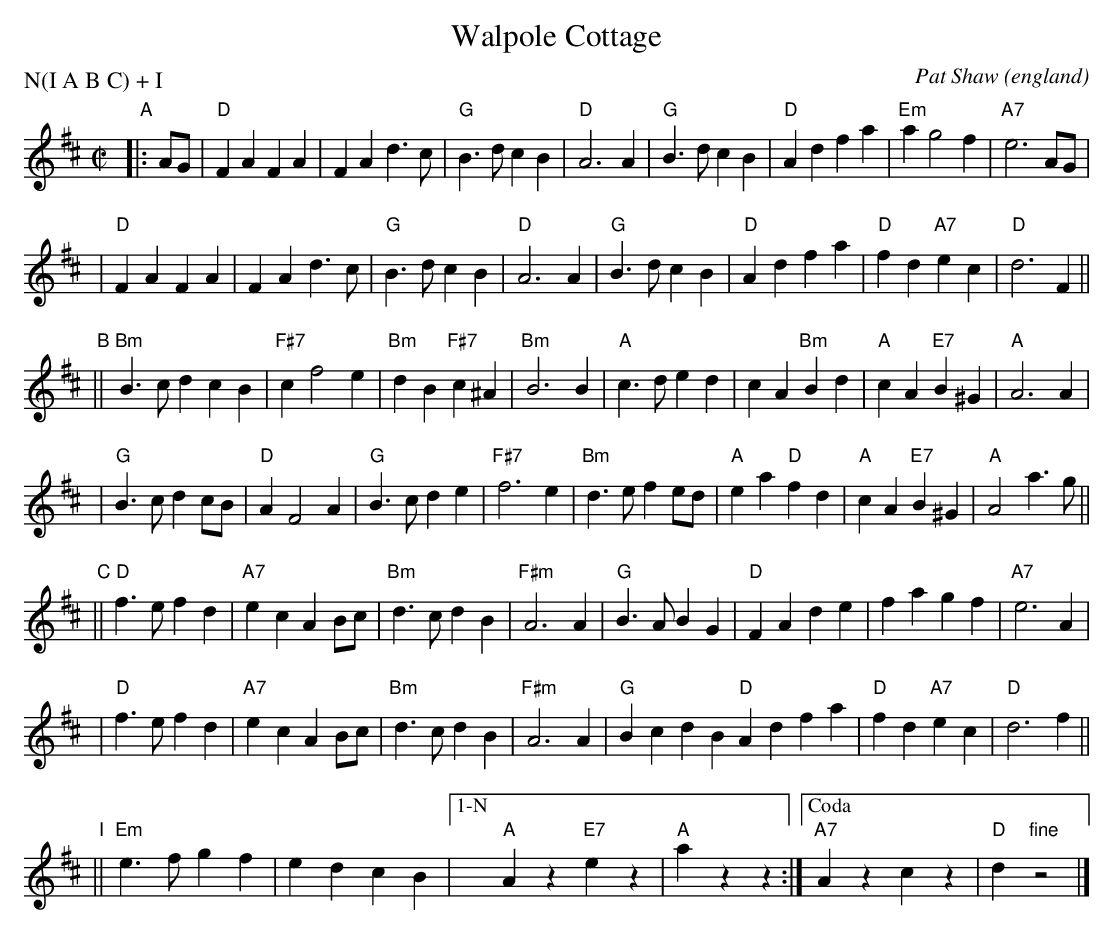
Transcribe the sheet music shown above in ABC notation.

X:1
T: Walpole Cottage
O:england
C: Pat Shaw
M: C|
L: 1/4
P: N(I A B C) + I
K: D
"A"\
|: A/G/ \
| "D"FAFA | FAd>c | "G"B>dcB | "D"A3A | "G"B>dcB | "D"Adfa | "Em"ag2f | "A7"e3A/G/ |
| "D"FAFA | FAd>c | "G"B>dcB | "D"A3A | "G"B>dcB | "D"Adfa | "D"fd"A7"ec | "D"d3F ||
"B"\
|| "Bm"B>cdcB | "F#7"cf2e | "Bm"dB"F#7"c^A | "Bm"B3B | "A"c>ded | cA"Bm"Bd | "A"cA"E7"B^G | "A"A3A |
| "G"B>cdc/B/ | "D"AF2A | "G"B>cde | "F#7"f3e | "Bm"d>efe/d/ | "A"ea"D"fd | "A"cA"E7"B^G | "A"A2a>g ||
"C"\
|| "D"f>efd | "A7"ecAB/c/ | "Bm"d>cdB | "F#m"A3A | "G"B>ABG | "D"FAde | fagf | "A7"e3A |
| "D"f>efd | "A7"ecAB/c/ | "Bm"d>cdB | "F#m"A3A | "G"BcdB "D"Adfa | "D"fd"A7"ec | "D"d3f ||
"I"\
|| "Em"e>fgf | edcB |["1-N" "A"Az"E7"ez | "A"azz :|["Coda" "A7"Azcz | "D"d"fine"z2 |]
